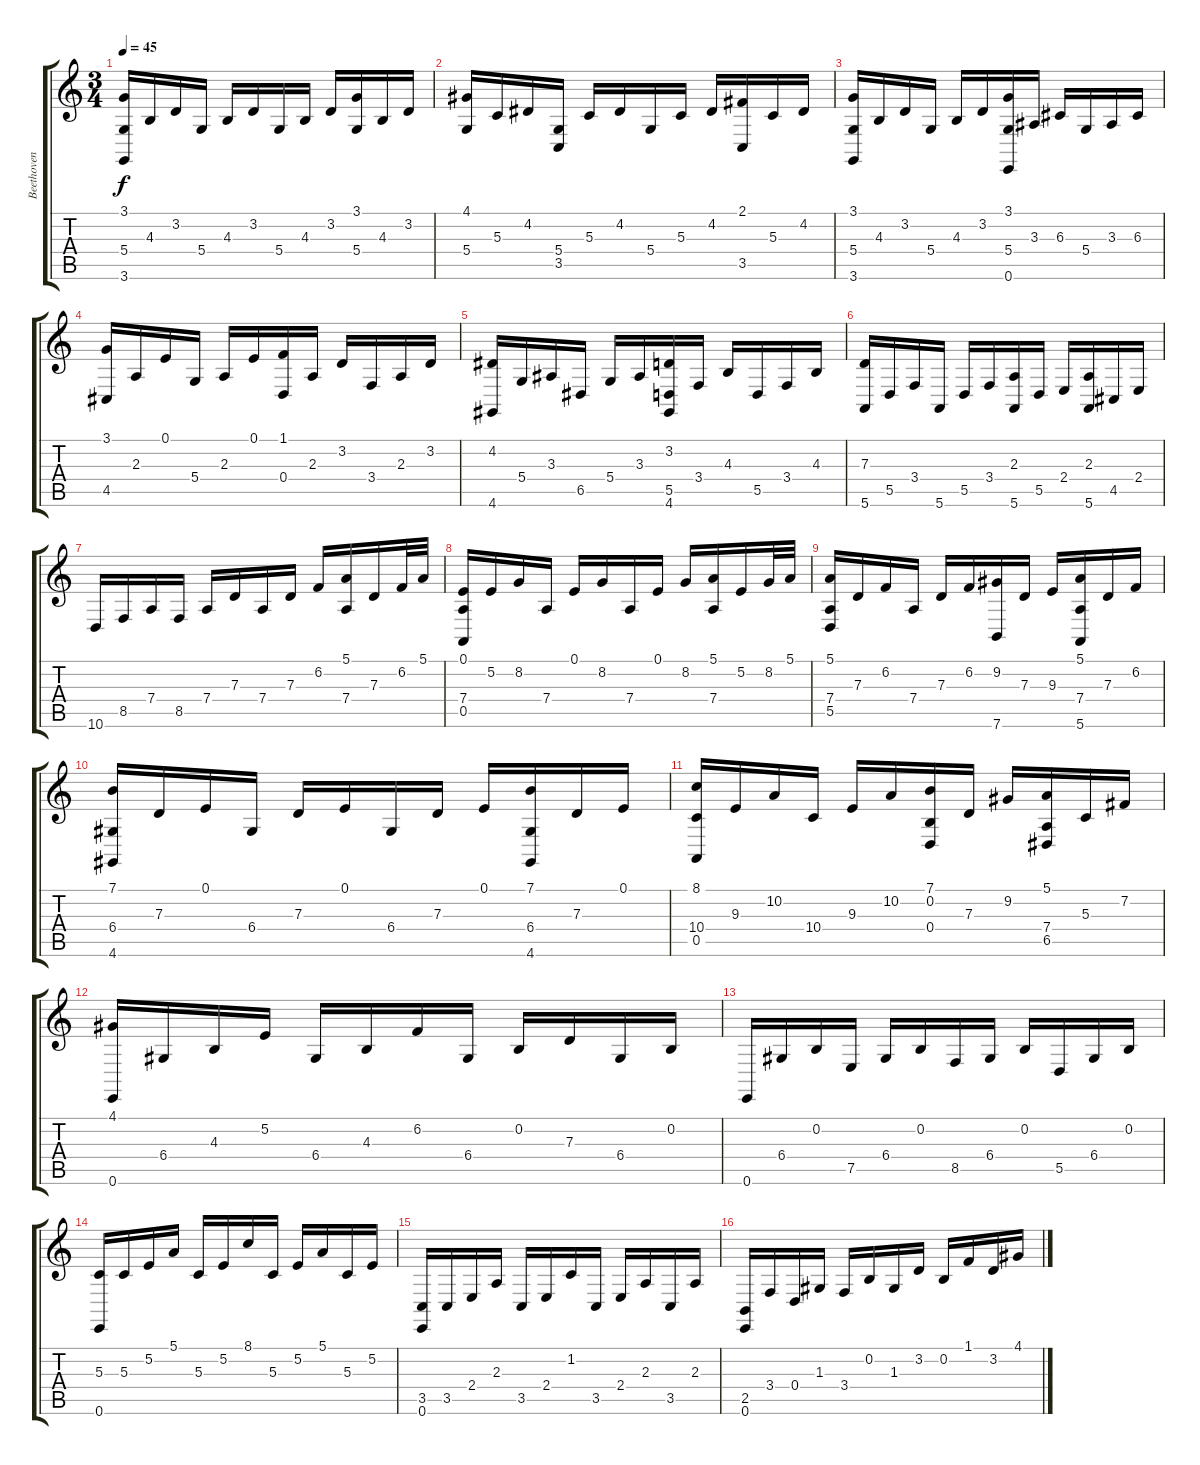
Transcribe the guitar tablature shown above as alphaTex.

\track ("Beethoven" "Beethoven") {instrument acousticgrandpiano}
\staff {score tabs}
\tuning (E4 B3 G3 D3 A2 E2) {hide}
\ts (3 4)
\tempo 45
\clef g2
\ks c
(3.1 5.4 3.6).16{dy f} 4.3.16 3.2.16 5.4.16 4.3.16 3.2.16 5.4.16 4.3.16 3.2.16 (3.1 5.4).16 4.3.16 3.2.16 |
(4.1 5.4).16 5.3.16 4.2.16 (5.4 3.5).16 5.3.16 4.2.16 5.4.16 5.3.16 4.2.16 (2.1 3.5).16 5.3.16 4.2.16 |
(3.1 5.4 3.6).16 4.3.16 3.2.16 5.4.16 4.3.16 3.2.16 (3.1 5.4 0.6).16 3.3.16 6.3.16 5.4.16 3.3.16 6.3.16 |
(3.1 4.5).16 2.3.16 0.1.16 5.4.16 2.3.16 0.1.16 (1.1 0.4).16 2.3.16 3.2.16 3.4.16 2.3.16 3.2.16 |
(4.2 4.6).16 5.4.16 3.3.16 6.5.16 5.4.16 3.3.16 (3.2 5.5 4.6).16 3.4.16 4.3.16 5.5.16 3.4.16 4.3.16 |
(7.3 5.6).16 5.5.16 3.4.16 5.6.16 5.5.16 3.4.16 (2.3 5.6).16 5.5.16 2.4.16 (2.3 5.6).16 4.5.16 2.4.16 |
10.6.16 8.5.16 7.4.16 8.5.16 7.4.16 7.3.16 7.4.16 7.3.16 6.2.16 (5.1 7.4).16 7.3.16 6.2.32 5.1.32 |
(0.1 7.4 0.5).16 5.2.16 8.2.16 7.4.16 0.1.16 8.2.16 7.4.16 0.1.16 8.2.16 (5.1 7.4).16 5.2.16 8.2.32 5.1.32 |
(5.1 7.4 5.5).16 7.3.16 6.2.16 7.4.16 7.3.16 6.2.16 (9.2 7.6).16 7.3.16 9.3.16 (5.1 7.4 5.6).16 7.3.16 6.2.16 |
(7.1 6.4 4.6).16 7.3.16 0.1.16 6.4.16 7.3.16 0.1.16 6.4.16 7.3.16 0.1.16 (7.1 6.4 4.6).16 7.3.16 0.1.16 |
(8.1 10.4 0.5).16 9.3.16 10.2.16 10.4.16 9.3.16 10.2.16 (7.1 0.2 0.4).16 7.3.16 9.2.16 (5.1 7.4 6.5).16 5.3.16 7.2.16 |
(4.1 0.6).16 6.4.16 4.3.16 5.2.16 6.4.16 4.3.16 6.2.16 6.4.16 0.2.16 7.3.16 6.4.16 0.2.16 |
0.6.16 6.4.16 0.2.16 7.5.16 6.4.16 0.2.16 8.5.16 6.4.16 0.2.16 5.5.16 6.4.16 0.2.16 |
(5.3 0.6).16 5.3.16 5.2.16 5.1.16 5.3.16 5.2.16 8.1.16 5.3.16 5.2.16 5.1.16 5.3.16 5.2.16 |
(3.5 0.6).16 3.5.16 2.4.16 2.3.16 3.5.16 2.4.16 1.2.16 3.5.16 2.4.16 2.3.16 3.5.16 2.3.16 |
(2.5 0.6).16 3.4.16 0.4.16 1.3.16 3.4.16 0.2.16 1.3.16 3.2.16 0.2.16 1.1.16 3.2.16 4.1.16
